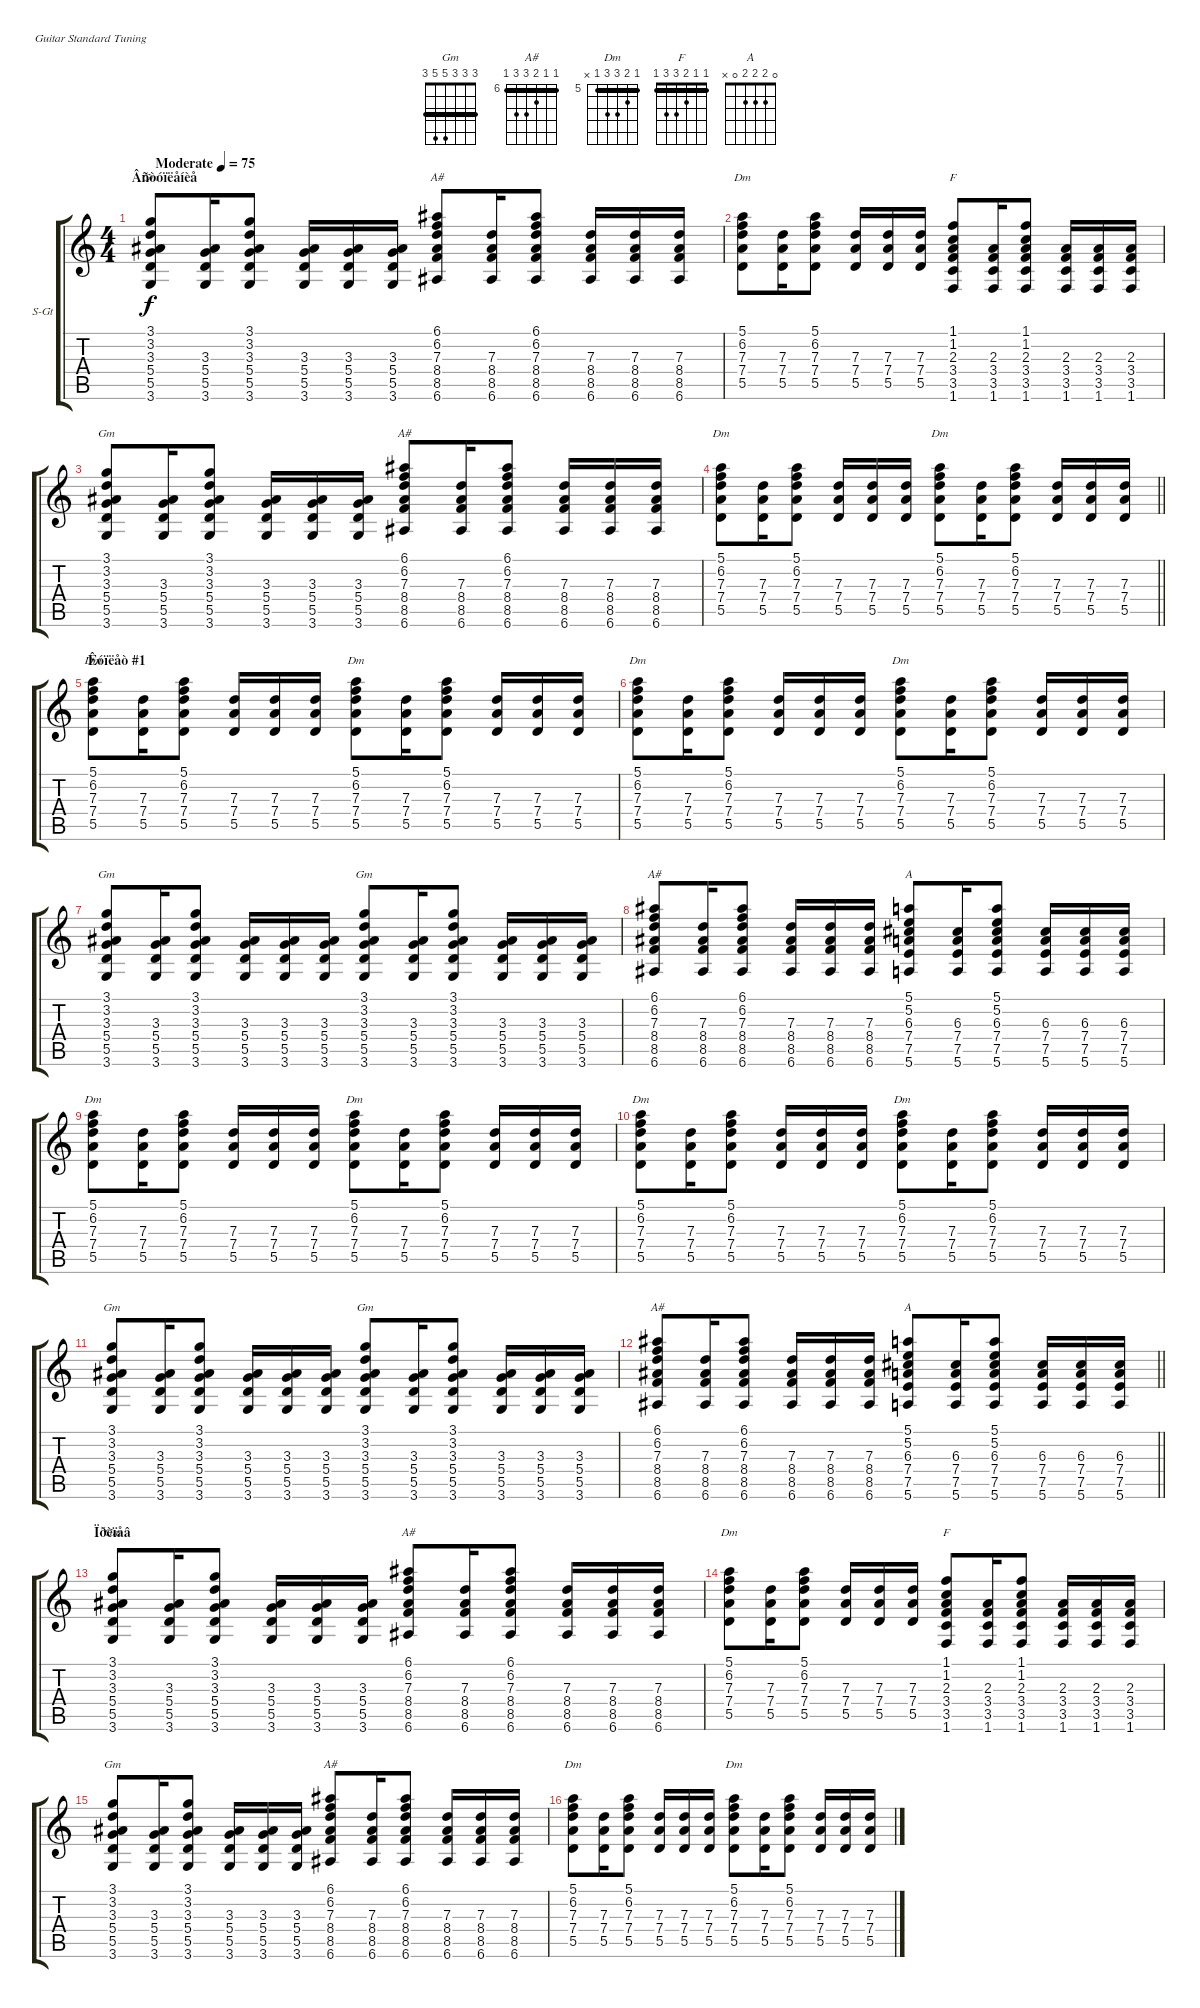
\bracketExtendMode groupsimilarinstruments
\firstSystemTrackNameOrientation horizontal
\otherSystemsTrackNameOrientation horizontal
\track ("Ðèòì" "S-Gt") {instrument acousticguitarsteel}
\staff {score tabs}
\tuning (E4 B3 G3 D3 A2 E2)
\chord ("Gm" 3 3 3 5 5 3) {barre (3 3 3)}
\chord ("A#" 6 6 7 8 8 6) {firstfret 6 barre (6 6)}
\chord ("Dm" 5 6 7 7 5 x) {firstfret 5 barre 5}
\chord ("F" 1 1 2 3 3 1) {barre (1 1)}
\chord ("A" 0 2 2 2 0 x)
\ts (4 4)
\beaming (8 2 2 2 2)
\section ("" "Âñòóïëåíèå")
\tempo (75 "Moderate")
\clef g2
\ks c
(3.1 3.2 3.3 5.4 5.5 3.6).8{ch "Gm" dy f instrument acousticguitarsteel} (3.3 5.4 5.5 3.6).16 (3.1 3.2 3.3 5.4 5.5 3.6).8 (3.3 5.4 5.5 3.6).16 (3.3 5.4 5.5 3.6).16 (3.3 5.4 5.5 3.6).16 (6.1 6.2 7.3 8.4 8.5 6.6).8{ch "A#"} (7.3 8.4 8.5 6.6).16 (6.1 6.2 7.3 8.4 8.5 6.6).8 (7.3 8.4 8.5 6.6).16 (7.3 8.4 8.5 6.6).16 (7.3 8.4 8.5 6.6).16 |
(5.1 6.2 7.3 7.4 5.5).8{ch "Dm"} (7.3 7.4 5.5).16 (5.1 6.2 7.3 7.4 5.5).8 (7.3 7.4 5.5).16 (7.3 7.4 5.5).16 (7.3 7.4 5.5).16 (1.1 1.2 2.3 3.4 3.5 1.6).8{ch "F"} (2.3 3.4 3.5 1.6).16 (1.1 1.2 2.3 3.4 3.5 1.6).8 (2.3 3.4 3.5 1.6).16 (2.3 3.4 3.5 1.6).16 (2.3 3.4 3.5 1.6).16 |
(3.1 3.2 3.3 5.4 5.5 3.6).8{ch "Gm"} (3.3 5.4 5.5 3.6).16 (3.1 3.2 3.3 5.4 5.5 3.6).8 (3.3 5.4 5.5 3.6).16 (3.3 5.4 5.5 3.6).16 (3.3 5.4 5.5 3.6).16 (6.1 6.2 7.3 8.4 8.5 6.6).8{ch "A#"} (7.3 8.4 8.5 6.6).16 (6.1 6.2 7.3 8.4 8.5 6.6).8 (7.3 8.4 8.5 6.6).16 (7.3 8.4 8.5 6.6).16 (7.3 8.4 8.5 6.6).16 |
\barLineRight lightlight
(5.1 6.2 7.3 7.4 5.5).8{ch "Dm"} (7.3 7.4 5.5).16 (5.1 6.2 7.3 7.4 5.5).8 (7.3 7.4 5.5).16 (7.3 7.4 5.5).16 (7.3 7.4 5.5).16 (5.1 6.2 7.3 7.4 5.5).8{ch "Dm"} (7.3 7.4 5.5).16 (5.1 6.2 7.3 7.4 5.5).8 (7.3 7.4 5.5).16 (7.3 7.4 5.5).16 (7.3 7.4 5.5).16 |
\section ("" "Êóïëåò #1")
(5.1 6.2 7.3 7.4 5.5).8{ch "Dm"} (7.3 7.4 5.5).16 (5.1 6.2 7.3 7.4 5.5).8 (7.3 7.4 5.5).16 (7.3 7.4 5.5).16 (7.3 7.4 5.5).16 (5.1 6.2 7.3 7.4 5.5).8{ch "Dm"} (7.3 7.4 5.5).16 (5.1 6.2 7.3 7.4 5.5).8 (7.3 7.4 5.5).16 (7.3 7.4 5.5).16 (7.3 7.4 5.5).16 |
(5.1 6.2 7.3 7.4 5.5).8{ch "Dm"} (7.3 7.4 5.5).16 (5.1 6.2 7.3 7.4 5.5).8 (7.3 7.4 5.5).16 (7.3 7.4 5.5).16 (7.3 7.4 5.5).16 (5.1 6.2 7.3 7.4 5.5).8{ch "Dm"} (7.3 7.4 5.5).16 (5.1 6.2 7.3 7.4 5.5).8 (7.3 7.4 5.5).16 (7.3 7.4 5.5).16 (7.3 7.4 5.5).16 |
(3.1 3.2 3.3 5.4 5.5 3.6).8{ch "Gm"} (3.3 5.4 5.5 3.6).16 (3.1 3.2 3.3 5.4 5.5 3.6).8 (3.3 5.4 5.5 3.6).16 (3.3 5.4 5.5 3.6).16 (3.3 5.4 5.5 3.6).16 (3.1 3.2 3.3 5.4 5.5 3.6).8{ch "Gm"} (3.3 5.4 5.5 3.6).16 (3.1 3.2 3.3 5.4 5.5 3.6).8 (3.3 5.4 5.5 3.6).16 (3.3 5.4 5.5 3.6).16 (3.3 5.4 5.5 3.6).16 |
(6.1 6.2 7.3 8.4 8.5 6.6).8{ch "A#"} (7.3 8.4 8.5 6.6).16 (6.1 6.2 7.3 8.4 8.5 6.6).8 (7.3 8.4 8.5 6.6).16 (7.3 8.4 8.5 6.6).16 (7.3 8.4 8.5 6.6).16 (5.1 5.2 6.3 7.4 7.5 5.6).8{ch "A"} (6.3 7.4 7.5 5.6).16 (5.1 5.2 6.3 7.4 7.5 5.6).8 (6.3 7.4 7.5 5.6).16 (6.3 7.4 7.5 5.6).16 (6.3 7.4 7.5 5.6).16 |
(5.1 6.2 7.3 7.4 5.5).8{ch "Dm"} (7.3 7.4 5.5).16 (5.1 6.2 7.3 7.4 5.5).8 (7.3 7.4 5.5).16 (7.3 7.4 5.5).16 (7.3 7.4 5.5).16 (5.1 6.2 7.3 7.4 5.5).8{ch "Dm"} (7.3 7.4 5.5).16 (5.1 6.2 7.3 7.4 5.5).8 (7.3 7.4 5.5).16 (7.3 7.4 5.5).16 (7.3 7.4 5.5).16 |
(5.1 6.2 7.3 7.4 5.5).8{ch "Dm"} (7.3 7.4 5.5).16 (5.1 6.2 7.3 7.4 5.5).8 (7.3 7.4 5.5).16 (7.3 7.4 5.5).16 (7.3 7.4 5.5).16 (5.1 6.2 7.3 7.4 5.5).8{ch "Dm"} (7.3 7.4 5.5).16 (5.1 6.2 7.3 7.4 5.5).8 (7.3 7.4 5.5).16 (7.3 7.4 5.5).16 (7.3 7.4 5.5).16 |
(3.1 3.2 3.3 5.4 5.5 3.6).8{ch "Gm"} (3.3 5.4 5.5 3.6).16 (3.1 3.2 3.3 5.4 5.5 3.6).8 (3.3 5.4 5.5 3.6).16 (3.3 5.4 5.5 3.6).16 (3.3 5.4 5.5 3.6).16 (3.1 3.2 3.3 5.4 5.5 3.6).8{ch "Gm"} (3.3 5.4 5.5 3.6).16 (3.1 3.2 3.3 5.4 5.5 3.6).8 (3.3 5.4 5.5 3.6).16 (3.3 5.4 5.5 3.6).16 (3.3 5.4 5.5 3.6).16 |
\barLineRight lightlight
(6.1 6.2 7.3 8.4 8.5 6.6).8{ch "A#"} (7.3 8.4 8.5 6.6).16 (6.1 6.2 7.3 8.4 8.5 6.6).8 (7.3 8.4 8.5 6.6).16 (7.3 8.4 8.5 6.6).16 (7.3 8.4 8.5 6.6).16 (5.1 5.2 6.3 7.4 7.5 5.6).8{ch "A"} (6.3 7.4 7.5 5.6).16 (5.1 5.2 6.3 7.4 7.5 5.6).8 (6.3 7.4 7.5 5.6).16 (6.3 7.4 7.5 5.6).16 (6.3 7.4 7.5 5.6).16 |
\section ("" "Ïðèïåâ")
(3.1 3.2 3.3 5.4 5.5 3.6).8{ch "Gm"} (3.3 5.4 5.5 3.6).16 (3.1 3.2 3.3 5.4 5.5 3.6).8 (3.3 5.4 5.5 3.6).16 (3.3 5.4 5.5 3.6).16 (3.3 5.4 5.5 3.6).16 (6.1 6.2 7.3 8.4 8.5 6.6).8{ch "A#"} (7.3 8.4 8.5 6.6).16 (6.1 6.2 7.3 8.4 8.5 6.6).8 (7.3 8.4 8.5 6.6).16 (7.3 8.4 8.5 6.6).16 (7.3 8.4 8.5 6.6).16 |
(5.1 6.2 7.3 7.4 5.5).8{ch "Dm"} (7.3 7.4 5.5).16 (5.1 6.2 7.3 7.4 5.5).8 (7.3 7.4 5.5).16 (7.3 7.4 5.5).16 (7.3 7.4 5.5).16 (1.1 1.2 2.3 3.4 3.5 1.6).8{ch "F"} (2.3 3.4 3.5 1.6).16 (1.1 1.2 2.3 3.4 3.5 1.6).8 (2.3 3.4 3.5 1.6).16 (2.3 3.4 3.5 1.6).16 (2.3 3.4 3.5 1.6).16 |
(3.1 3.2 3.3 5.4 5.5 3.6).8{ch "Gm"} (3.3 5.4 5.5 3.6).16 (3.1 3.2 3.3 5.4 5.5 3.6).8 (3.3 5.4 5.5 3.6).16 (3.3 5.4 5.5 3.6).16 (3.3 5.4 5.5 3.6).16 (6.1 6.2 7.3 8.4 8.5 6.6).8{ch "A#"} (7.3 8.4 8.5 6.6).16 (6.1 6.2 7.3 8.4 8.5 6.6).8 (7.3 8.4 8.5 6.6).16 (7.3 8.4 8.5 6.6).16 (7.3 8.4 8.5 6.6).16 |
(5.1 6.2 7.3 7.4 5.5).8{ch "Dm"} (7.3 7.4 5.5).16 (5.1 6.2 7.3 7.4 5.5).8 (7.3 7.4 5.5).16 (7.3 7.4 5.5).16 (7.3 7.4 5.5).16 (5.1 6.2 7.3 7.4 5.5).8{ch "Dm"} (7.3 7.4 5.5).16 (5.1 6.2 7.3 7.4 5.5).8 (7.3 7.4 5.5).16 (7.3 7.4 5.5).16 (7.3 7.4 5.5).16
